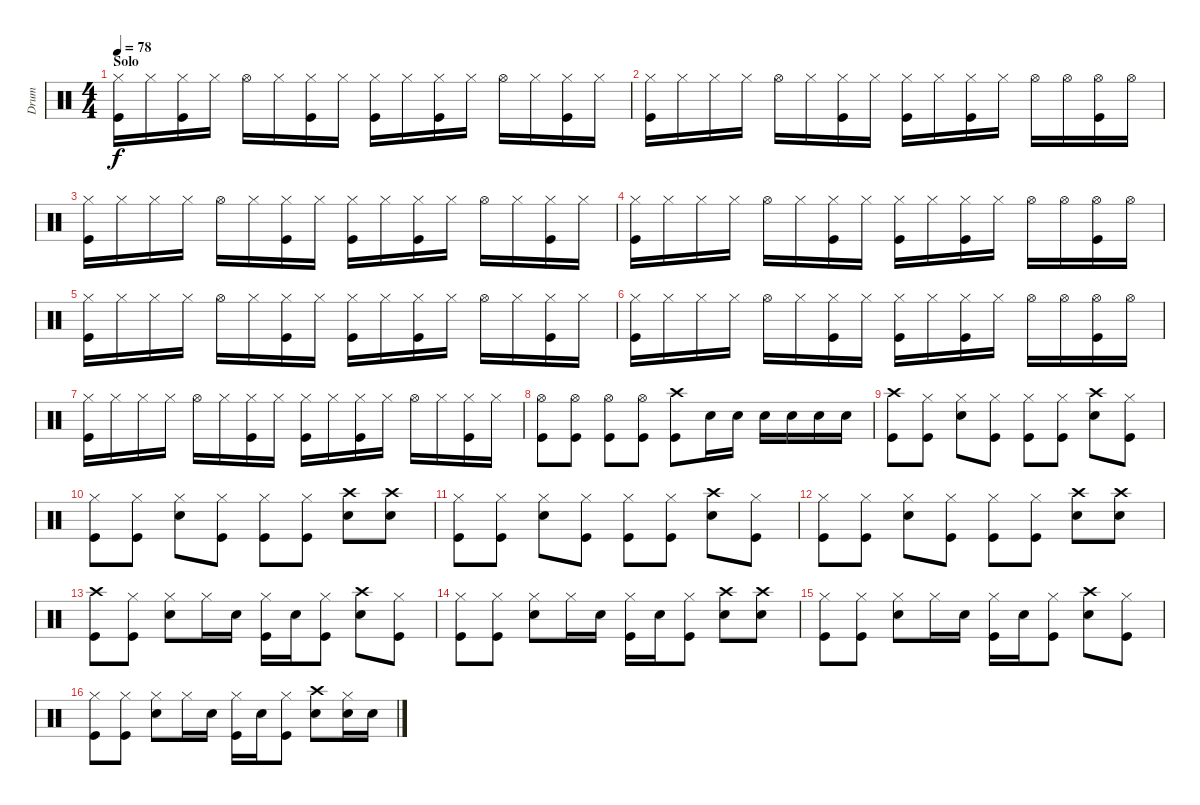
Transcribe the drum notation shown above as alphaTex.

\track ("Drum" "Drum") {instrument percussion}
\staff {score}
\articulation defaults
\ts (4 4)
\section ("" "Solo")
\tempo 78
\clef neutral
\ks c
("Hi-Hat (closed)" "Kick (hit)").16{dy f} "Hi-Hat (closed)".16 ("Hi-Hat (closed)" "Kick (hit)").16 "Hi-Hat (closed)".16 "Hi-Hat (open)".16 "Hi-Hat (closed)".16 ("Hi-Hat (closed)" "Kick (hit)").16 "Hi-Hat (closed)".16 ("Hi-Hat (closed)" "Kick (hit)").16 "Hi-Hat (closed)".16 ("Hi-Hat (closed)" "Kick (hit)").16 "Hi-Hat (closed)".16 "Hi-Hat (open)".16 "Hi-Hat (closed)".16 ("Hi-Hat (closed)" "Kick (hit)").16 "Hi-Hat (closed)".16 |
("Hi-Hat (closed)" "Kick (hit)").16 "Hi-Hat (closed)".16 "Hi-Hat (closed)".16 "Hi-Hat (closed)".16 "Hi-Hat (open)".16 "Hi-Hat (closed)".16 ("Hi-Hat (closed)" "Kick (hit)").16 "Hi-Hat (closed)".16 ("Hi-Hat (closed)" "Kick (hit)").16 "Hi-Hat (closed)".16 ("Hi-Hat (closed)" "Kick (hit)").16 "Hi-Hat (closed)".16 "Hi-Hat (open)".16 "Hi-Hat (open)".16 ("Hi-Hat (open)" "Kick (hit)").16 "Hi-Hat (open)".16 |
("Hi-Hat (closed)" "Kick (hit)").16 "Hi-Hat (closed)".16 "Hi-Hat (closed)".16 "Hi-Hat (closed)".16 "Hi-Hat (open)".16 "Hi-Hat (closed)".16 ("Hi-Hat (closed)" "Kick (hit)").16 "Hi-Hat (closed)".16 ("Hi-Hat (closed)" "Kick (hit)").16 "Hi-Hat (closed)".16 ("Hi-Hat (closed)" "Kick (hit)").16 "Hi-Hat (closed)".16 "Hi-Hat (open)".16 "Hi-Hat (closed)".16 ("Hi-Hat (closed)" "Kick (hit)").16 "Hi-Hat (closed)".16 |
("Hi-Hat (closed)" "Kick (hit)").16 "Hi-Hat (closed)".16 "Hi-Hat (closed)".16 "Hi-Hat (closed)".16 "Hi-Hat (open)".16 "Hi-Hat (closed)".16 ("Hi-Hat (closed)" "Kick (hit)").16 "Hi-Hat (closed)".16 ("Hi-Hat (closed)" "Kick (hit)").16 "Hi-Hat (closed)".16 ("Hi-Hat (closed)" "Kick (hit)").16 "Hi-Hat (closed)".16 "Hi-Hat (open)".16 "Hi-Hat (open)".16 ("Hi-Hat (open)" "Kick (hit)").16 "Hi-Hat (open)".16 |
("Hi-Hat (closed)" "Kick (hit)").16 "Hi-Hat (closed)".16 "Hi-Hat (closed)".16 "Hi-Hat (closed)".16 "Hi-Hat (open)".16 "Hi-Hat (closed)".16 ("Hi-Hat (closed)" "Kick (hit)").16 "Hi-Hat (closed)".16 ("Hi-Hat (closed)" "Kick (hit)").16 "Hi-Hat (closed)".16 ("Hi-Hat (closed)" "Kick (hit)").16 "Hi-Hat (closed)".16 "Hi-Hat (open)".16 "Hi-Hat (closed)".16 ("Hi-Hat (closed)" "Kick (hit)").16 "Hi-Hat (closed)".16 |
("Hi-Hat (closed)" "Kick (hit)").16 "Hi-Hat (closed)".16 "Hi-Hat (closed)".16 "Hi-Hat (closed)".16 "Hi-Hat (open)".16 "Hi-Hat (closed)".16 ("Hi-Hat (closed)" "Kick (hit)").16 "Hi-Hat (closed)".16 ("Hi-Hat (closed)" "Kick (hit)").16 "Hi-Hat (closed)".16 ("Hi-Hat (closed)" "Kick (hit)").16 "Hi-Hat (closed)".16 "Hi-Hat (open)".16 "Hi-Hat (open)".16 ("Hi-Hat (open)" "Kick (hit)").16 "Hi-Hat (open)".16 |
("Hi-Hat (closed)" "Kick (hit)").16 "Hi-Hat (closed)".16 "Hi-Hat (closed)".16 "Hi-Hat (closed)".16 "Hi-Hat (open)".16 "Hi-Hat (closed)".16 ("Hi-Hat (closed)" "Kick (hit)").16 "Hi-Hat (closed)".16 ("Hi-Hat (closed)" "Kick (hit)").16 "Hi-Hat (closed)".16 ("Hi-Hat (closed)" "Kick (hit)").16 "Hi-Hat (closed)".16 "Hi-Hat (open)".16 "Hi-Hat (closed)".16 ("Hi-Hat (closed)" "Kick (hit)").16 "Hi-Hat (closed)".16 |
("Hi-Hat (open)" "Kick (hit)").8 ("Hi-Hat (open)" "Kick (hit)").8 ("Hi-Hat (open)" "Kick (hit)").8 ("Hi-Hat (open)" "Kick (hit)").8 ("Crash high (hit)" "Kick (hit)").8 "Snare (hit) 2".16 "Snare (hit) 2".16 "Snare (hit) 2".16 "Snare (hit) 2".16 "Snare (hit) 2".16 "Snare (hit) 2".16 |
("Crash high (hit)" "Kick (hit)").8 ("Hi-Hat (closed)" "Kick (hit)").8 ("Hi-Hat (closed)" "Snare (hit) 2").8 ("Hi-Hat (closed)" "Kick (hit)").8 ("Hi-Hat (closed)" "Kick (hit)").8 ("Hi-Hat (closed)" "Kick (hit)").8 ("Crash high (hit)" "Snare (hit) 2").8 ("Hi-Hat (closed)" "Kick (hit)").8 |
("Hi-Hat (closed)" "Kick (hit)").8 ("Hi-Hat (closed)" "Kick (hit)").8 ("Hi-Hat (closed)" "Snare (hit) 2").8 ("Hi-Hat (closed)" "Kick (hit)").8 ("Hi-Hat (closed)" "Kick (hit)").8 ("Hi-Hat (closed)" "Kick (hit)").8 ("Crash high (hit)" "Snare (hit) 2").8 ("Crash high (hit)" "Snare (hit) 2").8 |
("Hi-Hat (closed)" "Kick (hit)").8 ("Hi-Hat (closed)" "Kick (hit)").8 ("Hi-Hat (closed)" "Snare (hit) 2").8 ("Hi-Hat (closed)" "Kick (hit)").8 ("Hi-Hat (closed)" "Kick (hit)").8 ("Hi-Hat (closed)" "Kick (hit)").8 ("Crash high (hit)" "Snare (hit) 2").8 ("Hi-Hat (closed)" "Kick (hit)").8 |
("Hi-Hat (closed)" "Kick (hit)").8 ("Hi-Hat (closed)" "Kick (hit)").8 ("Hi-Hat (closed)" "Snare (hit) 2").8 ("Hi-Hat (closed)" "Kick (hit)").8 ("Hi-Hat (closed)" "Kick (hit)").8 ("Hi-Hat (closed)" "Kick (hit)").8 ("Crash high (hit)" "Snare (hit) 2").8 ("Crash high (hit)" "Snare (hit) 2").8 |
("Crash high (hit)" "Kick (hit)").8 ("Hi-Hat (closed)" "Kick (hit)").8 ("Hi-Hat (closed)" "Snare (hit) 2").8 "Hi-Hat (closed)".16 "Snare (hit) 2".16 ("Hi-Hat (closed)" "Kick (hit)").16 "Snare (hit) 2".16 ("Hi-Hat (closed)" "Kick (hit)").8 ("Crash high (hit)" "Snare (hit) 2").8 ("Hi-Hat (closed)" "Kick (hit)").8 |
("Hi-Hat (closed)" "Kick (hit)").8 ("Hi-Hat (closed)" "Kick (hit)").8 ("Hi-Hat (closed)" "Snare (hit) 2").8 "Hi-Hat (closed)".16 "Snare (hit) 2".16 ("Hi-Hat (closed)" "Kick (hit)").16 "Snare (hit) 2".16 ("Hi-Hat (closed)" "Kick (hit)").8 ("Crash high (hit)" "Snare (hit) 2").8 ("Crash high (hit)" "Snare (hit) 2").8 |
("Hi-Hat (closed)" "Kick (hit)").8 ("Hi-Hat (closed)" "Kick (hit)").8 ("Hi-Hat (closed)" "Snare (hit) 2").8 "Hi-Hat (closed)".16 "Snare (hit) 2".16 ("Hi-Hat (closed)" "Kick (hit)").16 "Snare (hit) 2".16 ("Hi-Hat (closed)" "Kick (hit)").8 ("Crash high (hit)" "Snare (hit) 2").8 ("Hi-Hat (closed)" "Kick (hit)").8 |
("Hi-Hat (closed)" "Kick (hit)").8 ("Hi-Hat (closed)" "Kick (hit)").8 ("Hi-Hat (closed)" "Snare (hit) 2").8 "Hi-Hat (closed)".16 "Snare (hit) 2".16 ("Hi-Hat (closed)" "Kick (hit)").16 "Snare (hit) 2".16 ("Hi-Hat (closed)" "Kick (hit)").8 ("Crash high (hit)" "Snare (hit) 2").8 ("Hi-Hat (closed)" "Snare (hit) 2").16 "Snare (hit) 2".16
